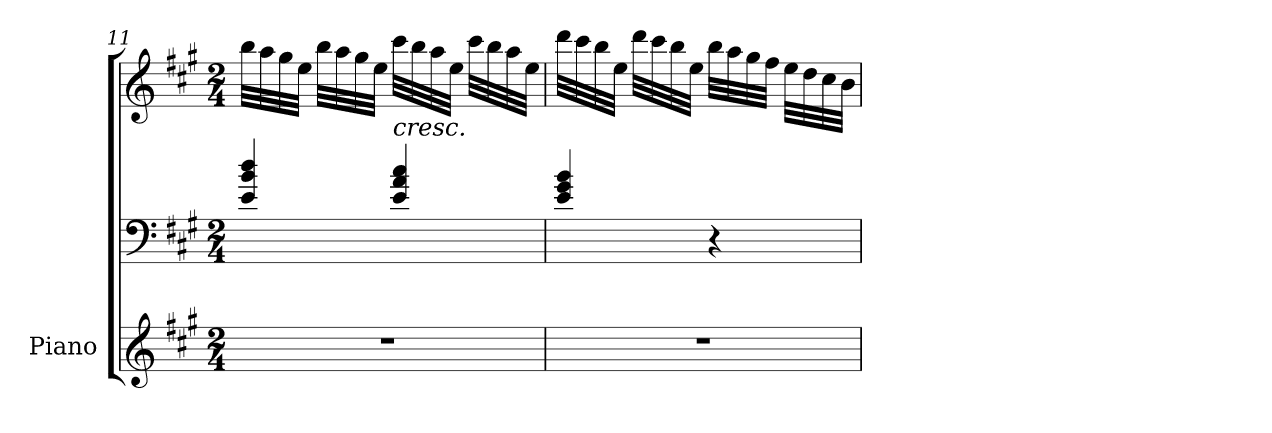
**kern	**kern	**kern
*part1	*part1	*part1
*staff3	*staff2	*staff1
*I"Piano	*	*
*I'Pno	*	*
!!LO:LB:g=z
*clefG2	*clefF4	*clefG2
*k[f#c#g#]	*k[f#c#g#]	*k[f#c#g#]
*M2/4	*M2/4	*M2/4
=11	=11	=11
2r	4e/ 4b/ 4dd/	32bb\LLL
.	.	32aa\
.	.	32gg#\
.	.	32ee\JJJ
.	.	32bb\LLL
.	.	32aa\
.	.	32gg#\
.	.	32ee\JJJ
!	!	!LO:TX:b:i:t=cresc.
.	4e/ 4a/ 4cc#/	32ccc#\LLL
.	.	32bb\
.	.	32aa\
.	.	32ee\JJJ
.	.	32ccc#\LLL
.	.	32bb\
.	.	32aa\
.	.	32ee\JJJ
=12	=12	=12
2r	4e/ 4g#/ 4b/	32ddd\LLL
.	.	32ccc#\
.	.	32bb\
.	.	32ee\JJJ
.	.	32ddd\LLL
.	.	32ccc#\
.	.	32bb\
.	.	32ee\JJJ
.	4r	32bb\LLL
.	.	32aa\
.	.	32gg#\
.	.	32ff#\JJJ
.	.	32ee\LLL
.	.	32dd\
.	.	32cc#\
.	.	32b\JJJ
=	=	=
*-	*-	*-
